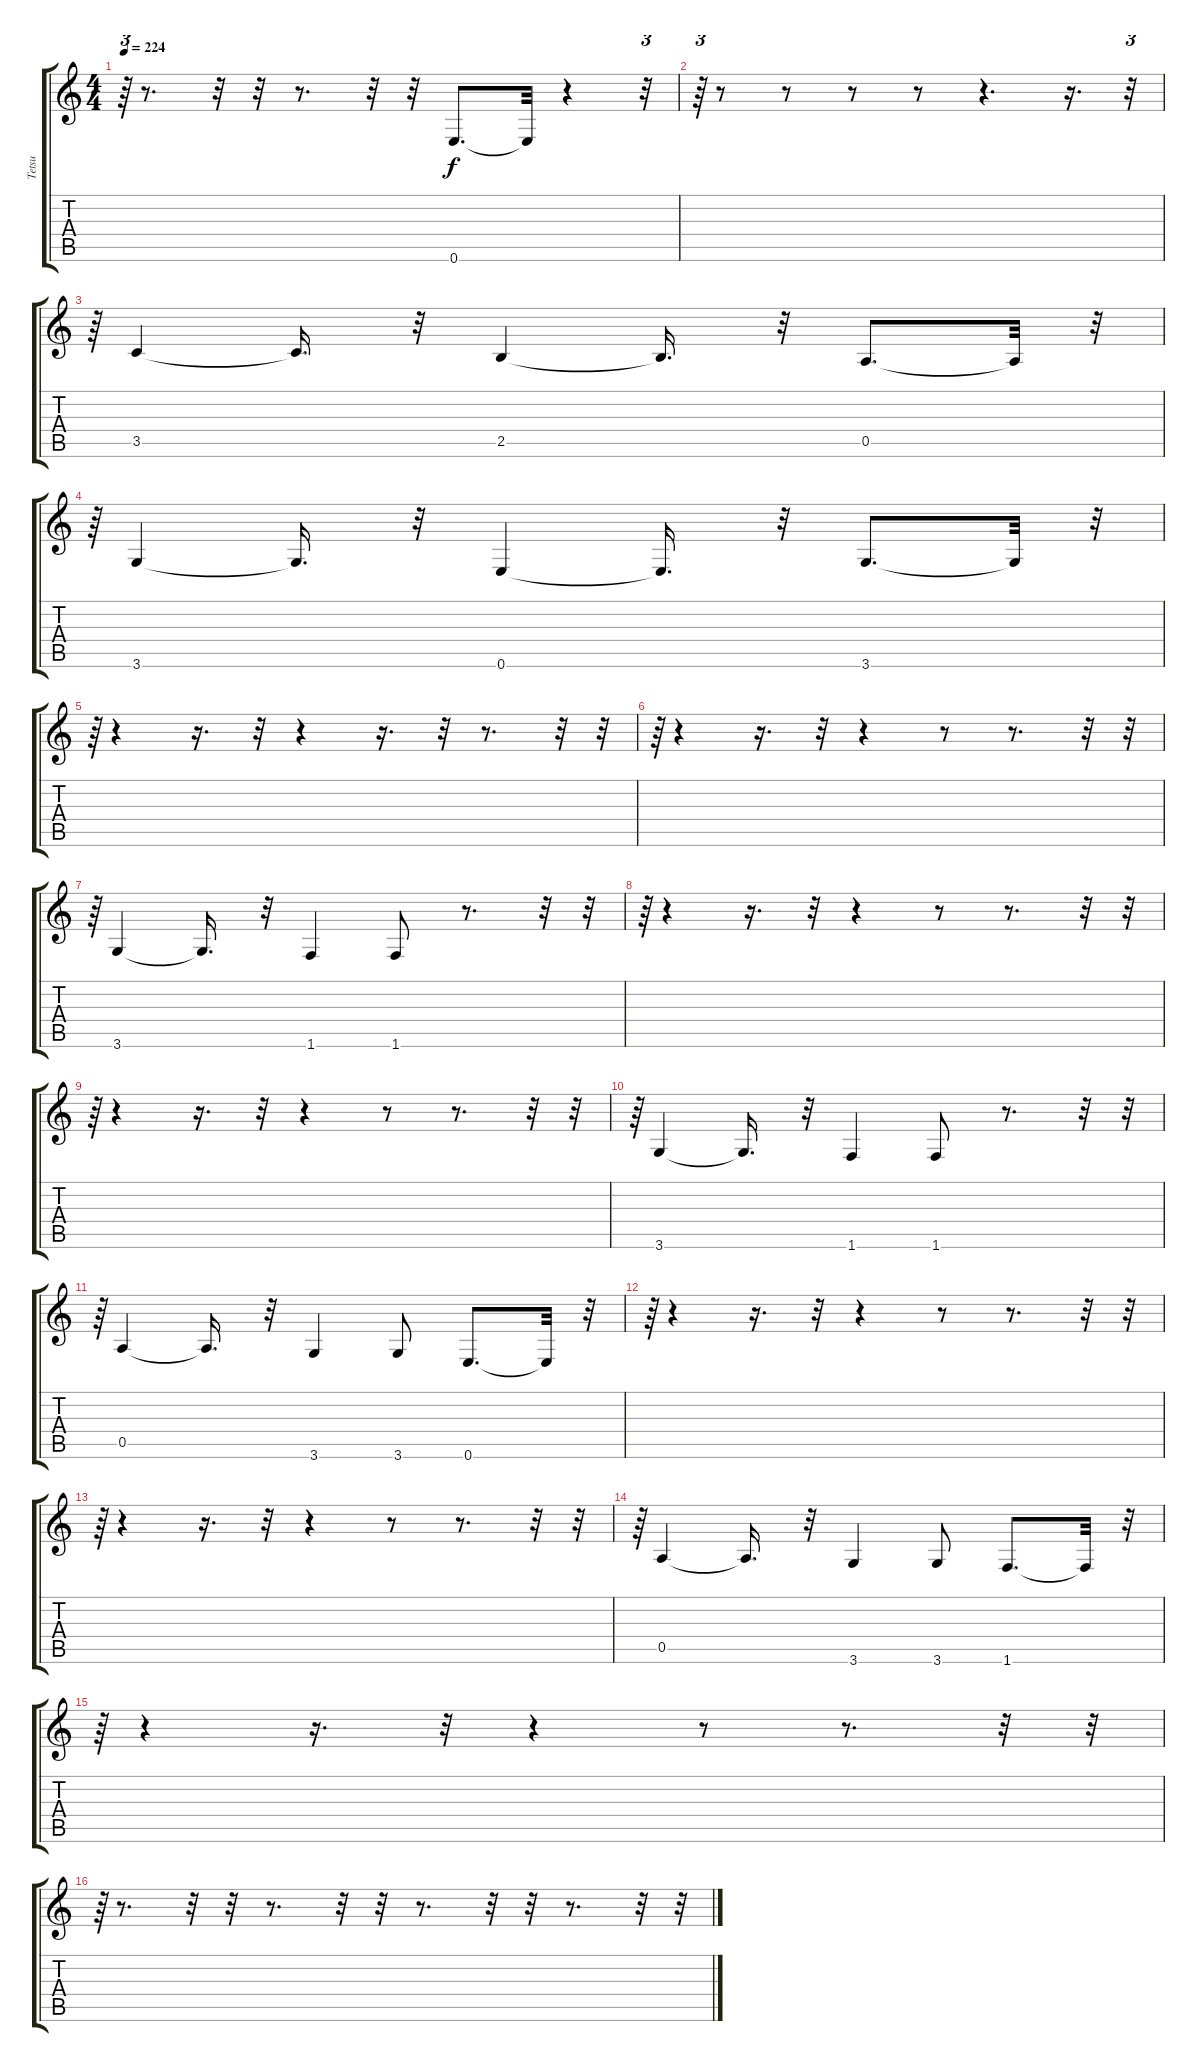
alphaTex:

\track ("Tetsu" "Tetsu") {instrument electricbasspick}
\staff {score tabs}
\tuning (E4 B3 G3 D3 A2 E2) {hide}
\ts (4 4)
\tempo 224
\clef g2
\ks c
r.64{tu (3 2) dy f} r.8{d} r.32 r.32 r.8{d} r.32 r.32 0.6.8{d} 0.6{t}.32 r.4 r.32{tu (3 2)} |
r.64{tu (3 2)} r.8 r.8 r.8 r.8 r.4{d} r.16{d} r.32{tu (3 2)} |
r.64{tu (3 2)} 3.5.4 3.5{t}.16{d} r.32 2.5.4 2.5{t}.16{d} r.32 0.5.8{d} 0.5{t}.32 r.32{tu (3 2)} |
r.64{tu (3 2)} 3.6.4 3.6{t}.16{d} r.32 0.6.4 0.6{t}.16{d} r.32 3.6.8{d} 3.6{t}.32 r.32{tu (3 2)} |
r.64{tu (3 2)} r.4 r.16{d} r.32 r.4 r.16{d} r.32 r.8{d} r.32 r.32{tu (3 2)} |
r.64{tu (3 2)} r.4 r.16{d} r.32 r.4 r.8 r.8{d} r.32 r.32{tu (3 2)} |
r.64{tu (3 2)} 3.6.4 3.6{t}.16{d} r.32 1.6.4 1.6.8 r.8{d} r.32 r.32{tu (3 2)} |
r.64{tu (3 2)} r.4 r.16{d} r.32 r.4 r.8 r.8{d} r.32 r.32{tu (3 2)} |
r.64{tu (3 2)} r.4 r.16{d} r.32 r.4 r.8 r.8{d} r.32 r.32{tu (3 2)} |
r.64{tu (3 2)} 3.6.4 3.6{t}.16{d} r.32 1.6.4 1.6.8 r.8{d} r.32 r.32{tu (3 2)} |
r.64{tu (3 2)} 0.5.4 0.5{t}.16{d} r.32 3.6.4 3.6.8 0.6.8{d} 0.6{t}.32 r.32{tu (3 2)} |
r.64{tu (3 2)} r.4 r.16{d} r.32 r.4 r.8 r.8{d} r.32 r.32{tu (3 2)} |
r.64{tu (3 2)} r.4 r.16{d} r.32 r.4 r.8 r.8{d} r.32 r.32{tu (3 2)} |
r.64{tu (3 2)} 0.5.4 0.5{t}.16{d} r.32 3.6.4 3.6.8 1.6.8{d} 1.6{t}.32 r.32{tu (3 2)} |
r.64{tu (3 2)} r.4 r.16{d} r.32 r.4 r.8 r.8{d} r.32 r.32{tu (3 2)} |
r.64{tu (3 2)} r.8{d} r.32 r.32 r.8{d} r.32 r.32 r.8{d} r.32 r.32 r.8{d} r.32 r.32{tu (3 2)}
